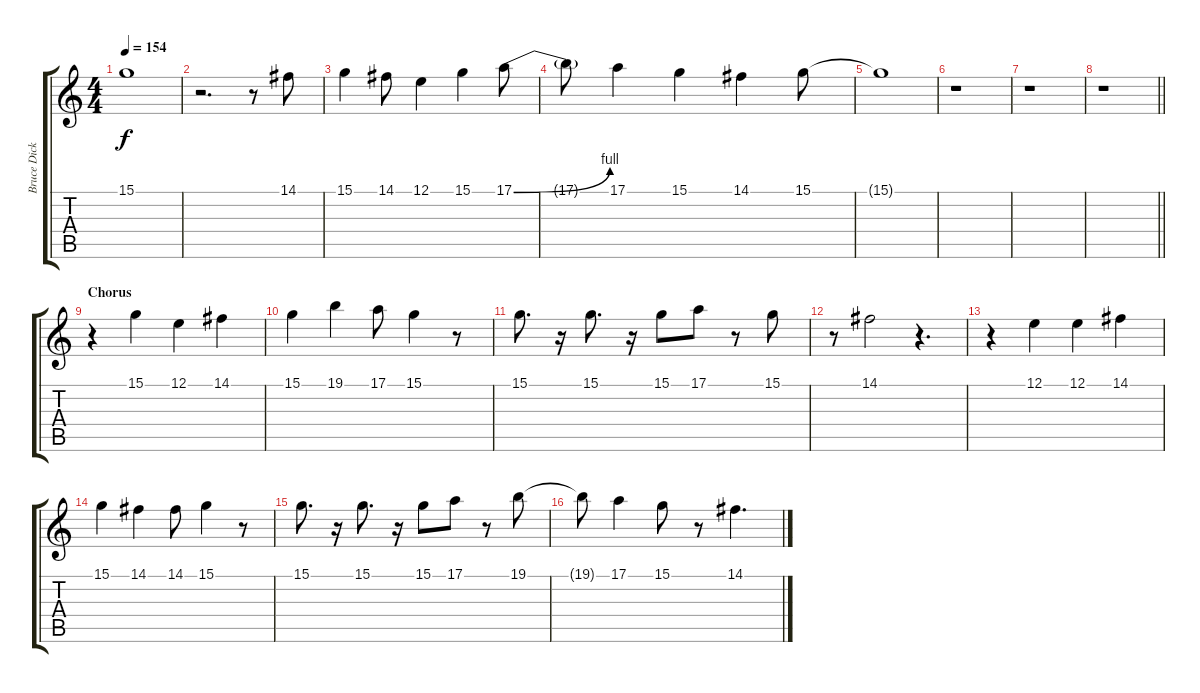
\track ("Bruce Dickinson" "Bruce Dick") {instrument lead6voice}
\staff {score tabs}
\tuning (E4 B3 G3 D3 A2 E2) {hide}
\ts (4 4)
\tempo 154
\clef g2
\ks c
15.1{t}.1{dy f} |
r.2{d} r.8 14.1.8 |
15.1.4 14.1.8 12.1.4 15.1.4 17.1{be (bend 0 0 60 4)}.8 |
17.1{t}.8 17.1.4 15.1.4 14.1.4 15.1.8 |
15.1{t}.1 |
r.1 |
r.1 |
\barLineRight lightlight
r.1 |
\section ("" "Chorus")
r.4 15.1.4 12.1.4 14.1.4 |
15.1.4 19.1.4 17.1.8 15.1.4 r.8 |
15.1.8{d} r.16 15.1.8{d} r.16 15.1.8 17.1.8 r.8 15.1.8 |
r.8 14.1.2 r.4{d} |
r.4 12.1.4 12.1.4 14.1.4 |
15.1.4 14.1.4 14.1.8 15.1.4 r.8 |
15.1.8{d} r.16 15.1.8{d} r.16 15.1.8 17.1.8 r.8 19.1.8 |
19.1{t}.8 17.1.4 15.1.8 r.8 14.1.4{d}
